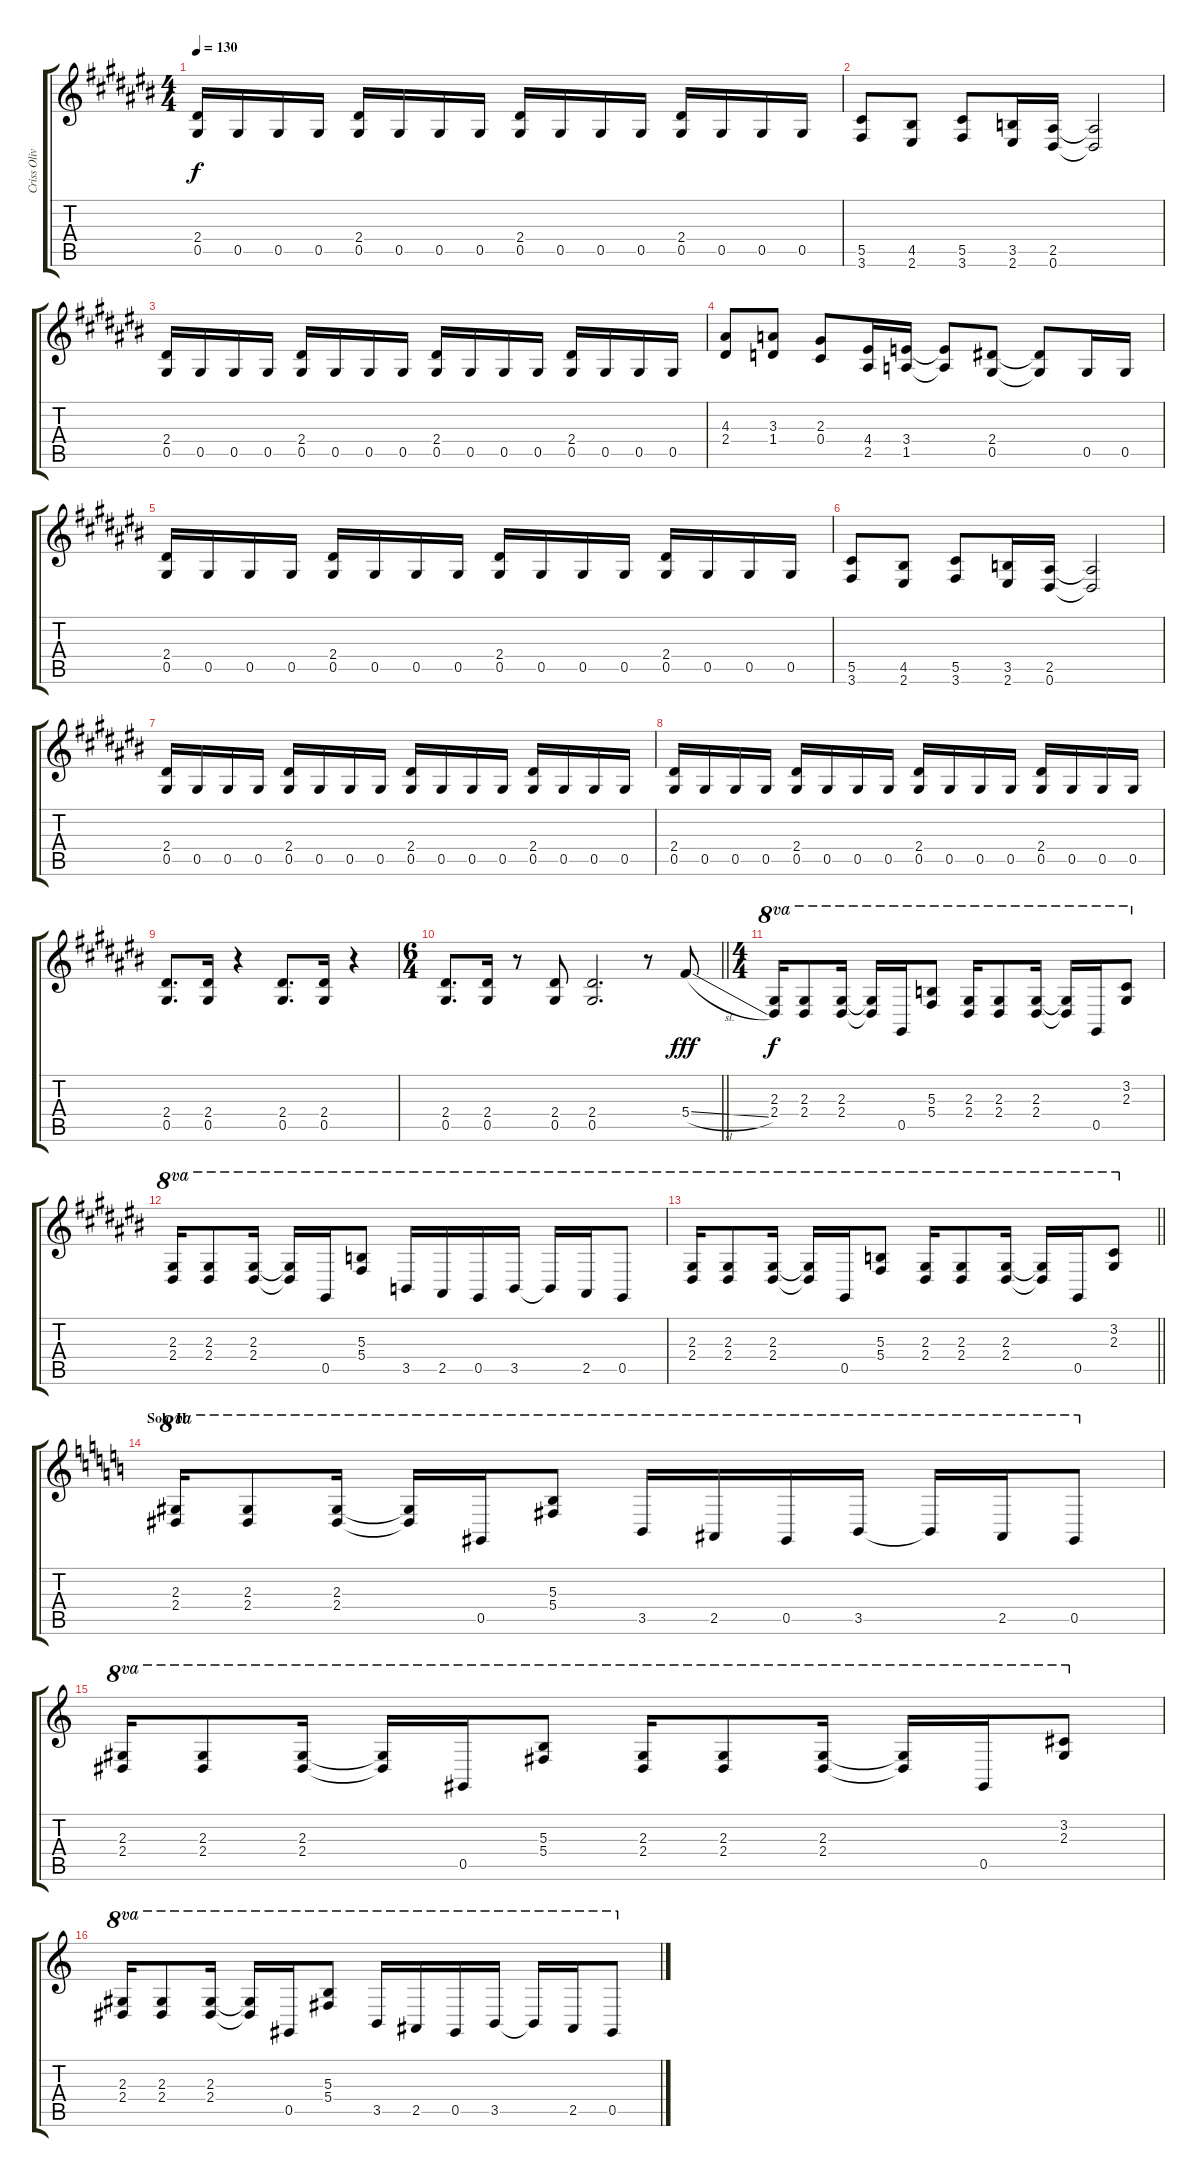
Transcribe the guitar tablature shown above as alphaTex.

\track ("Criss Oliva 2" "Criss Oliv") {instrument distortionguitar}
\staff {score tabs}
\tuning (Eb4 Bb3 Gb3 Db3 Ab2 Eb2) {hide}
\ts (4 4)
\tempo 130
\clef g2
\ks c#
(2.4 0.5).16{dy f} 0.5.16 0.5.16 0.5.16 (2.4 0.5).16 0.5.16 0.5.16 0.5.16 (2.4 0.5).16 0.5.16 0.5.16 0.5.16 (2.4 0.5).16 0.5.16 0.5.16 0.5.16 |
(5.5 3.6).8 (4.5 2.6).8 (5.5 3.6).8 (3.5 2.6).16 (2.5 0.6).16 (2.5{t} 0.6{t}).2 |
(2.4 0.5).16 0.5.16 0.5.16 0.5.16 (2.4 0.5).16 0.5.16 0.5.16 0.5.16 (2.4 0.5).16 0.5.16 0.5.16 0.5.16 (2.4 0.5).16 0.5.16 0.5.16 0.5.16 |
(4.3 2.4).8 (3.3 1.4).8 (2.3 0.4).8 (4.4 2.5).16 (3.4 1.5).16 (3.4{t} 1.5{t}).8 (2.4 0.5).8 (2.4{t} 0.5{t}).8 0.5.16 0.5.16 |
(2.4 0.5).16 0.5.16 0.5.16 0.5.16 (2.4 0.5).16 0.5.16 0.5.16 0.5.16 (2.4 0.5).16 0.5.16 0.5.16 0.5.16 (2.4 0.5).16 0.5.16 0.5.16 0.5.16 |
(5.5 3.6).8 (4.5 2.6).8 (5.5 3.6).8 (3.5 2.6).16 (2.5 0.6).16 (2.5{t} 0.6{t}).2 |
(2.4 0.5).16 0.5.16 0.5.16 0.5.16 (2.4 0.5).16 0.5.16 0.5.16 0.5.16 (2.4 0.5).16 0.5.16 0.5.16 0.5.16 (2.4 0.5).16 0.5.16 0.5.16 0.5.16 |
(2.4 0.5).16 0.5.16 0.5.16 0.5.16 (2.4 0.5).16 0.5.16 0.5.16 0.5.16 (2.4 0.5).16 0.5.16 0.5.16 0.5.16 (2.4 0.5).16 0.5.16 0.5.16 0.5.16 |
(2.4 0.5).8{d} (2.4 0.5).16 r.4 (2.4 0.5).8{d} (2.4 0.5).16 r.4 |
\ts (6 4)
\barLineRight lightlight
(2.4 0.5).8{d} (2.4 0.5).16 r.8 (2.4 0.5).8 (2.4 0.5).2{d} r.8 5.4{sl}.8{dy fff} |
\ts (4 4)
(2.3 2.4).16{ot 8va dy f} (2.3 2.4).8{ot 8va} (2.3 2.4).16{ot 8va} (2.3{t} 2.4{t}).16{ot 8va} 0.5.16{ot 8va} (5.3 5.4).8{ot 8va} (2.3 2.4).16{ot 8va} (2.3 2.4).8{ot 8va} (2.3 2.4).16{ot 8va} (2.3{t} 2.4{t}).16{ot 8va} 0.5.16{ot 8va} (3.2 2.3).8{ot 8va} |
(2.3 2.4).16{ot 8va} (2.3 2.4).8{ot 8va} (2.3 2.4).16{ot 8va} (2.3{t} 2.4{t}).16{ot 8va} 0.5.16{ot 8va} (5.3 5.4).8{ot 8va} 3.5.16{ot 8va} 2.5.16{ot 8va} 0.5.16{ot 8va} 3.5.16{ot 8va} 3.5{t}.16{ot 8va} 2.5.16{ot 8va} 0.5.8{ot 8va} |
\barLineRight lightlight
(2.3 2.4).16{ot 8va} (2.3 2.4).8{ot 8va} (2.3 2.4).16{ot 8va} (2.3{t} 2.4{t}).16{ot 8va} 0.5.16{ot 8va} (5.3 5.4).8{ot 8va} (2.3 2.4).16{ot 8va} (2.3 2.4).8{ot 8va} (2.3 2.4).16{ot 8va} (2.3{t} 2.4{t}).16{ot 8va} 0.5.16{ot 8va} (3.2 2.3).8{ot 8va} |
\section ("" "Solo II")
\ks c
(2.3 2.4).16{ot 8va} (2.3 2.4).8{ot 8va} (2.3 2.4).16{ot 8va} (2.3{t} 2.4{t}).16{ot 8va} 0.5.16{ot 8va} (5.3 5.4).8{ot 8va} 3.5.16{ot 8va} 2.5.16{ot 8va} 0.5.16{ot 8va} 3.5.16{ot 8va} 3.5{t}.16{ot 8va} 2.5.16{ot 8va} 0.5.8{ot 8va} |
(2.3 2.4).16{ot 8va} (2.3 2.4).8{ot 8va} (2.3 2.4).16{ot 8va} (2.3{t} 2.4{t}).16{ot 8va} 0.5.16{ot 8va} (5.3 5.4).8{ot 8va} (2.3 2.4).16{ot 8va} (2.3 2.4).8{ot 8va} (2.3 2.4).16{ot 8va} (2.3{t} 2.4{t}).16{ot 8va} 0.5.16{ot 8va} (3.2 2.3).8{ot 8va} |
(2.3 2.4).16{ot 8va} (2.3 2.4).8{ot 8va} (2.3 2.4).16{ot 8va} (2.3{t} 2.4{t}).16{ot 8va} 0.5.16{ot 8va} (5.3 5.4).8{ot 8va} 3.5.16{ot 8va} 2.5.16{ot 8va} 0.5.16{ot 8va} 3.5.16{ot 8va} 3.5{t}.16{ot 8va} 2.5.16{ot 8va} 0.5.8{ot 8va}
